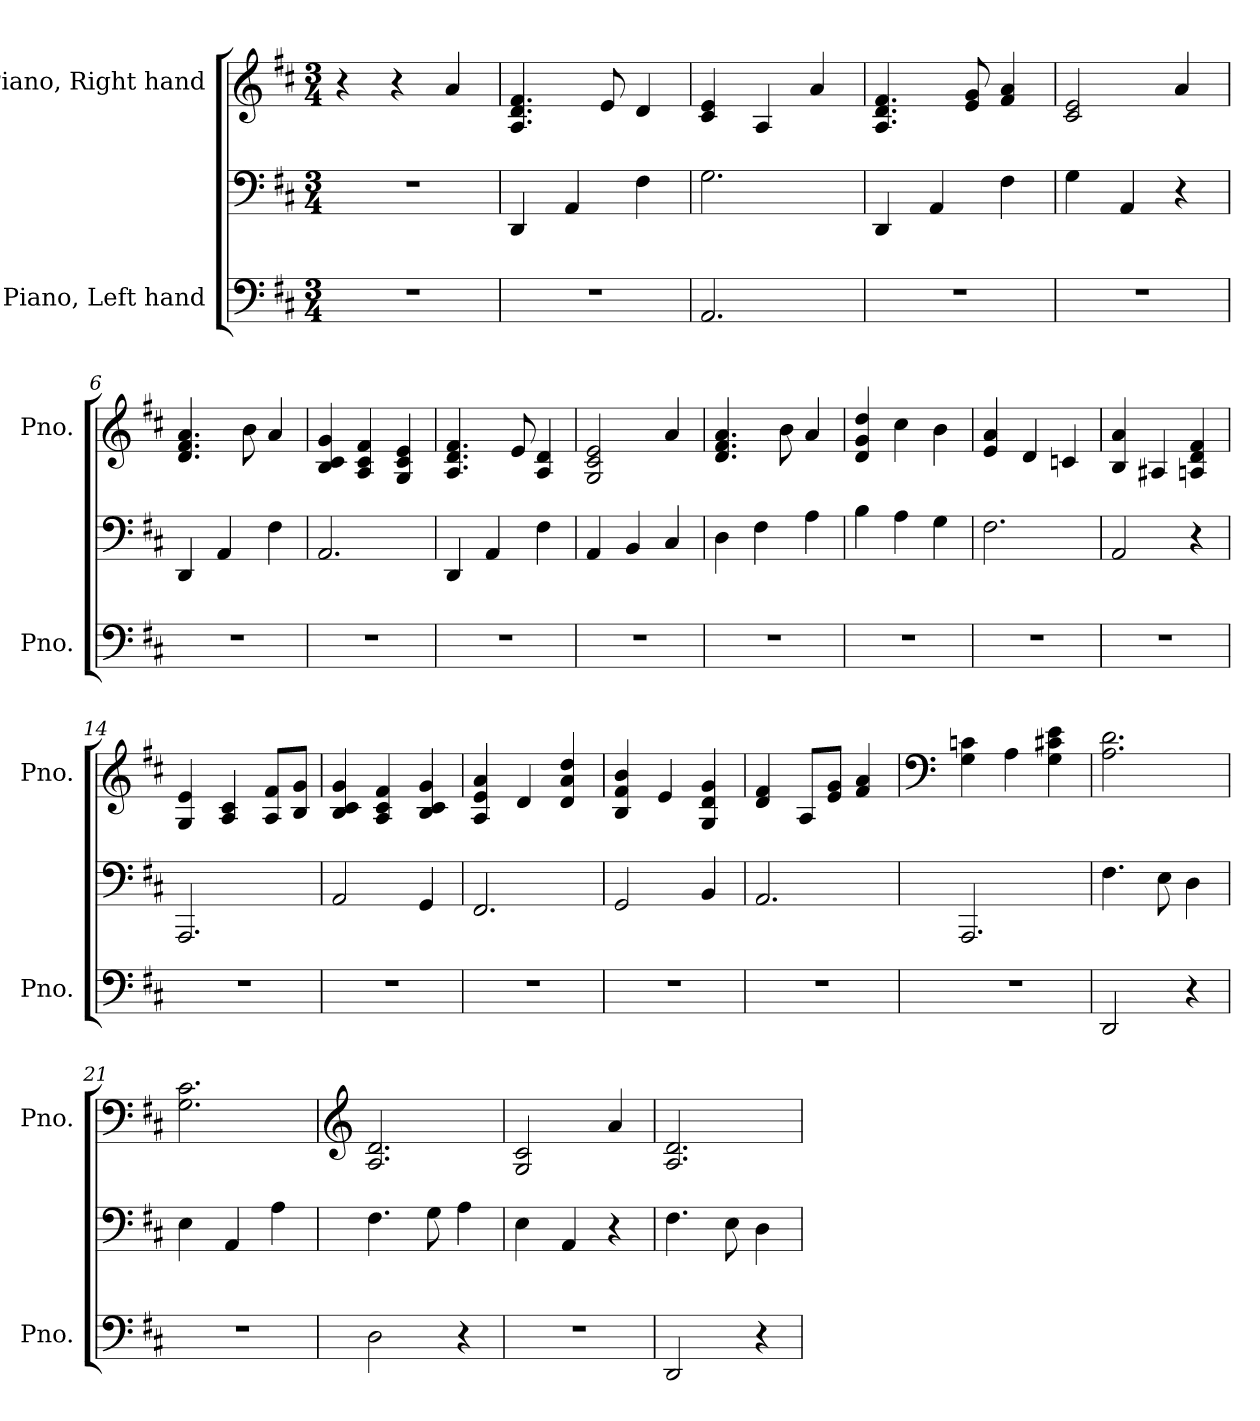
**kern	**kern	**kern
*part2	*part2	*part1
*staff3	*staff2	*staff1
*I"Piano, Left hand	*	*I"Piano, Right hand
*I'Pno.	*	*I'Pno.
*clefF4	*clefF4	*clefG2
*k[f#c#]	*k[f#c#]	*k[f#c#]
*M3/4	*M3/4	*M3/4
*MM120	*MM120	*MM120
=1	=1	=1
2.r	2.r	4r
.	.	4r
.	.	4a/
=2	=2	=2
2.r	4DD/	4.A/ 4.d/ 4.f#/
.	4AA/	.
.	.	8e/
.	4F#\	4d/
=3	=3	=3
2.AA/	2.G\	4c#/ 4e/
.	.	4A/
.	.	4a/
=4	=4	=4
2.r	4DD/	4.A/ 4.d/ 4.f#/
.	4AA/	.
.	.	8e/ 8g/
.	4F#\	4f#/ 4a/
=5	=5	=5
2.r	4G\	2c#/ 2e/
.	4AA/	.
.	4r	4a/
=6	=6	=6
2.r	4DD/	4.d/ 4.f#/ 4.a/
.	4AA/	.
.	.	8b\
.	4F#\	4a/
=7	=7	=7
2.r	2.AA/	4B/ 4c#/ 4g/
.	.	4A/ 4c#/ 4f#/
.	.	4G/ 4c#/ 4e/
!!LO:LB:g=z
=8	=8	=8
2.r	4DD/	4.A/ 4.d/ 4.f#/
.	4AA/	.
.	.	8e/
.	4F#\	4A/ 4d/
=9	=9	=9
2.r	4AA/	2G/ 2c#/ 2e/
.	4BB/	.
.	4C#/	4a/
=10	=10	=10
2.r	4D\	4.d/ 4.f#/ 4.a/
.	4F#\	.
.	.	8b\
.	4A\	4a/
=11	=11	=11
2.r	4B\	4d/ 4g/ 4dd/
.	4A\	4cc#\
.	4G\	4b\
=12	=12	=12
2.r	2.F#\	4e/ 4a/
.	.	4d/
.	.	4cn/
=13	=13	=13
2.r	2AA/	4B/ 4a/
.	.	4A#X/
.	4r	4An/ 4d/ 4f#/
=14	=14	=14
2.r	2.AAA/	4G/ 4e/
.	.	4A/ 4c#/
.	.	8A/ 8f#/L
.	.	8B/ 8g/J
=15	=15	=15
2.r	2AA/	4B/ 4c#/ 4g/
.	.	4A/ 4c#/ 4f#/
.	4GG/	4B/ 4c#/ 4g/
!!LO:LB:g=z
=16	=16	=16
2.r	2.FF#/	4A/ 4e/ 4a/
.	.	4d/
.	.	4d/ 4a/ 4dd/
=17	=17	=17
2.r	2GG/	4B/ 4f#/ 4b/
.	.	4e/
.	4BB/	4G/ 4d/ 4g/
=18	=18	=18
2.r	2.AA/	4d/ 4f#/
.	.	8A/L
.	.	8e/ 8g/J
.	.	4f#/ 4a/
=19	=19	=19
*	*	*clefF4
2.r	2.AAA/	4G\ 4cn\
.	.	4A\
.	.	4G\ 4c#X\ 4e\
=20	=20	=20
2DD/	4.F#\	2.A\ 2.d\
.	8E\	.
4r	4D\	.
=21	=21	=21
2.r	4E\	2.G\ 2.c#\
.	4AA/	.
.	4A\	.
=22	=22	=22
*	*	*clefG2
2D\	4.F#\	2.A/ 2.d/
.	8G\	.
4r	4A\	.
=23	=23	=23
2.r	4E\	2G/ 2c#/
.	4AA/	.
.	4r	4a/
!!LO:LB:g=z
=24	=24	=24
2DD/	4.F#\	2.A/ 2.d/
.	8E\	.
4r	4D\	.
=	=	=
*-	*-	*-
